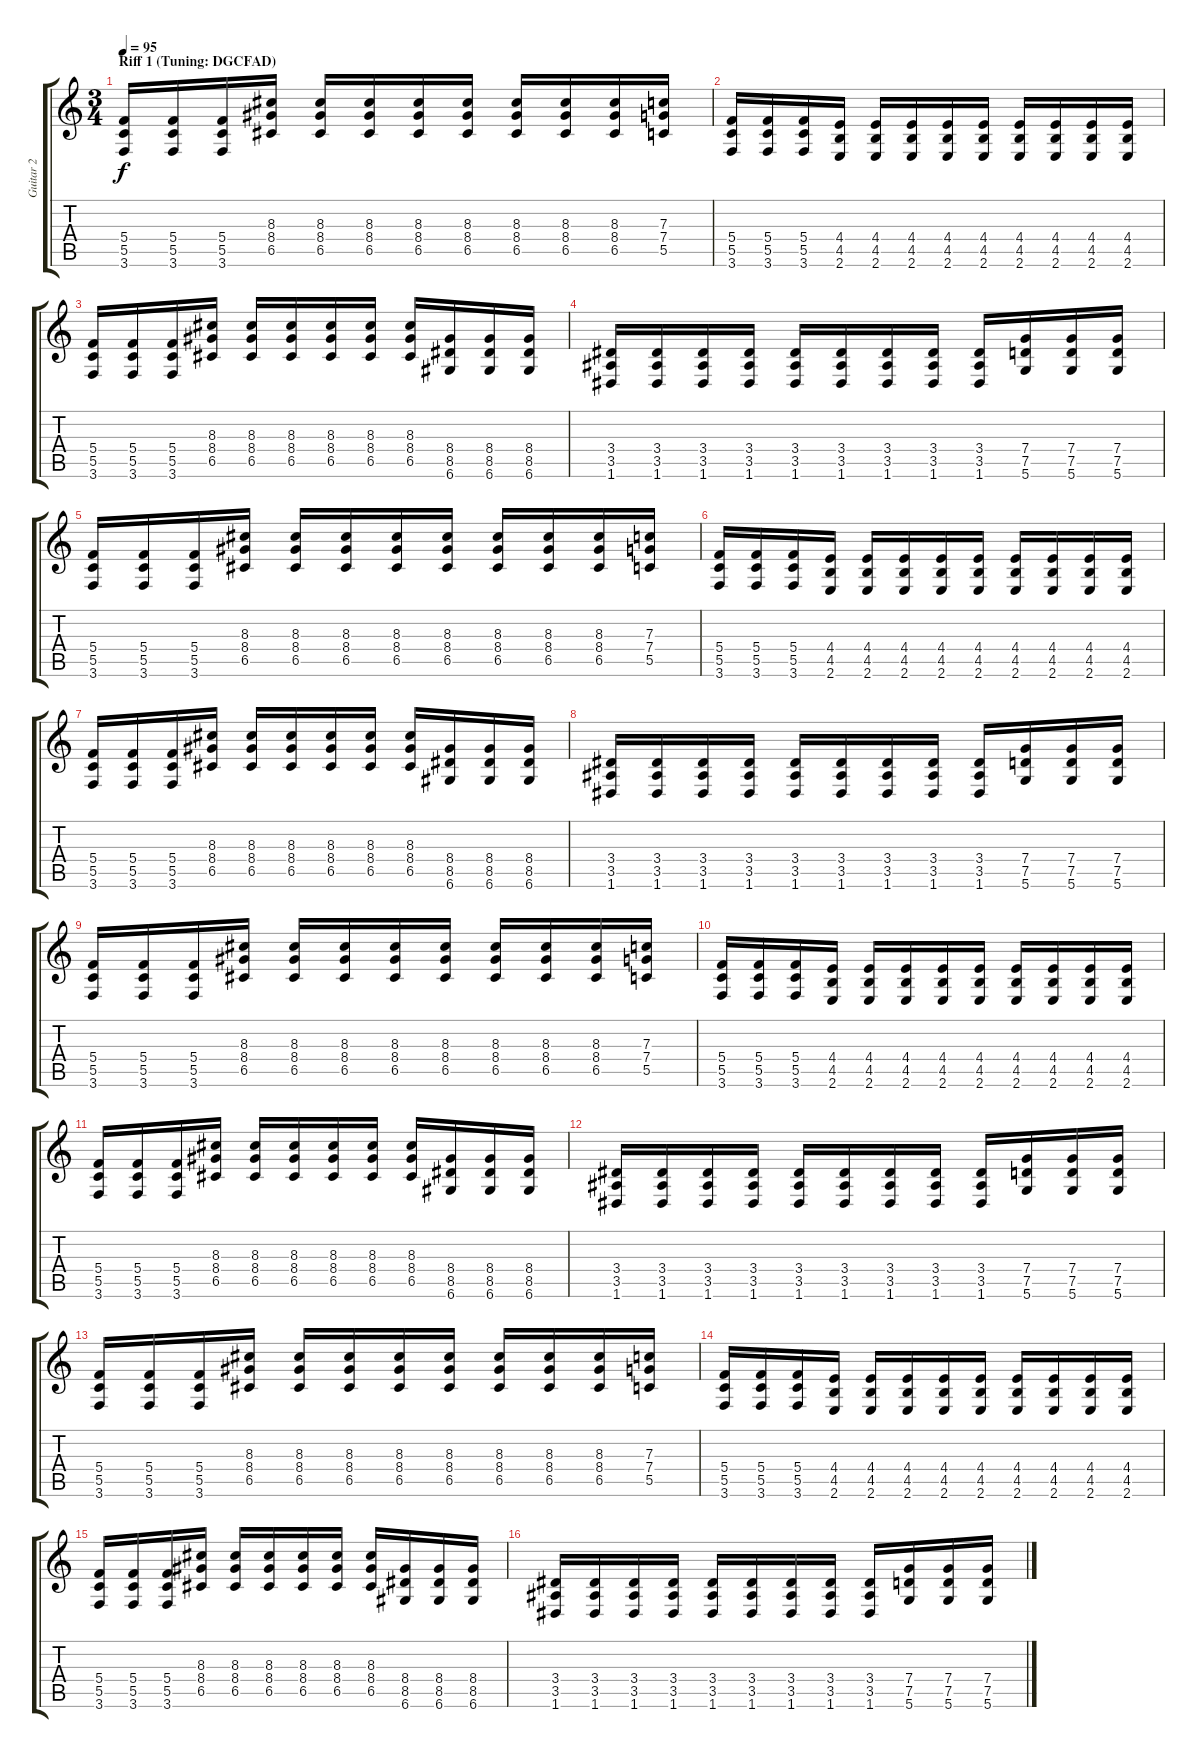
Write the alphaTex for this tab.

\track ("Guitar 2" "Guitar 2") {instrument overdrivenguitar}
\staff {score tabs}
\tuning (D4 A3 F3 C3 G2 D2) {hide}
\ts (3 4)
\section ("" "Riff 1 (Tuning: DGCFAD)")
\tempo 95
\clef g2
\ks c
(5.4 5.5 3.6).16{dy f instrument overdrivenguitar} (5.4 5.5 3.6).16 (5.4 5.5 3.6).16 (8.3 8.4 6.5).16 (8.3 8.4 6.5).16 (8.3 8.4 6.5).16 (8.3 8.4 6.5).16 (8.3 8.4 6.5).16 (8.3 8.4 6.5).16 (8.3 8.4 6.5).16 (8.3 8.4 6.5).16 (7.3 7.4 5.5).16 |
(5.4 5.5 3.6).16 (5.4 5.5 3.6).16 (5.4 5.5 3.6).16 (4.4 4.5 2.6).16 (4.4 4.5 2.6).16 (4.4 4.5 2.6).16 (4.4 4.5 2.6).16 (4.4 4.5 2.6).16 (4.4 4.5 2.6).16 (4.4 4.5 2.6).16 (4.4 4.5 2.6).16 (4.4 4.5 2.6).16 |
(5.4 5.5 3.6).16 (5.4 5.5 3.6).16 (5.4 5.5 3.6).16 (8.3 8.4 6.5).16 (8.3 8.4 6.5).16 (8.3 8.4 6.5).16 (8.3 8.4 6.5).16 (8.3 8.4 6.5).16 (8.3 8.4 6.5).16 (8.4 8.5 6.6).16 (8.4 8.5 6.6).16 (8.4 8.5 6.6).16 |
(3.4 3.5 1.6).16 (3.4 3.5 1.6).16 (3.4 3.5 1.6).16 (3.4 3.5 1.6).16 (3.4 3.5 1.6).16 (3.4 3.5 1.6).16 (3.4 3.5 1.6).16 (3.4 3.5 1.6).16 (3.4 3.5 1.6).16 (7.4 7.5 5.6).16 (7.4 7.5 5.6).16 (7.4 7.5 5.6).16 |
(5.4 5.5 3.6).16 (5.4 5.5 3.6).16 (5.4 5.5 3.6).16 (8.3 8.4 6.5).16 (8.3 8.4 6.5).16 (8.3 8.4 6.5).16 (8.3 8.4 6.5).16 (8.3 8.4 6.5).16 (8.3 8.4 6.5).16 (8.3 8.4 6.5).16 (8.3 8.4 6.5).16 (7.3 7.4 5.5).16 |
(5.4 5.5 3.6).16 (5.4 5.5 3.6).16 (5.4 5.5 3.6).16 (4.4 4.5 2.6).16 (4.4 4.5 2.6).16 (4.4 4.5 2.6).16 (4.4 4.5 2.6).16 (4.4 4.5 2.6).16 (4.4 4.5 2.6).16 (4.4 4.5 2.6).16 (4.4 4.5 2.6).16 (4.4 4.5 2.6).16 |
(5.4 5.5 3.6).16 (5.4 5.5 3.6).16 (5.4 5.5 3.6).16 (8.3 8.4 6.5).16 (8.3 8.4 6.5).16 (8.3 8.4 6.5).16 (8.3 8.4 6.5).16 (8.3 8.4 6.5).16 (8.3 8.4 6.5).16 (8.4 8.5 6.6).16 (8.4 8.5 6.6).16 (8.4 8.5 6.6).16 |
(3.4 3.5 1.6).16 (3.4 3.5 1.6).16 (3.4 3.5 1.6).16 (3.4 3.5 1.6).16 (3.4 3.5 1.6).16 (3.4 3.5 1.6).16 (3.4 3.5 1.6).16 (3.4 3.5 1.6).16 (3.4 3.5 1.6).16 (7.4 7.5 5.6).16 (7.4 7.5 5.6).16 (7.4 7.5 5.6).16 |
(5.4 5.5 3.6).16 (5.4 5.5 3.6).16 (5.4 5.5 3.6).16 (8.3 8.4 6.5).16 (8.3 8.4 6.5).16 (8.3 8.4 6.5).16 (8.3 8.4 6.5).16 (8.3 8.4 6.5).16 (8.3 8.4 6.5).16 (8.3 8.4 6.5).16 (8.3 8.4 6.5).16 (7.3 7.4 5.5).16 |
(5.4 5.5 3.6).16 (5.4 5.5 3.6).16 (5.4 5.5 3.6).16 (4.4 4.5 2.6).16 (4.4 4.5 2.6).16 (4.4 4.5 2.6).16 (4.4 4.5 2.6).16 (4.4 4.5 2.6).16 (4.4 4.5 2.6).16 (4.4 4.5 2.6).16 (4.4 4.5 2.6).16 (4.4 4.5 2.6).16 |
(5.4 5.5 3.6).16 (5.4 5.5 3.6).16 (5.4 5.5 3.6).16 (8.3 8.4 6.5).16 (8.3 8.4 6.5).16 (8.3 8.4 6.5).16 (8.3 8.4 6.5).16 (8.3 8.4 6.5).16 (8.3 8.4 6.5).16 (8.4 8.5 6.6).16 (8.4 8.5 6.6).16 (8.4 8.5 6.6).16 |
(3.4 3.5 1.6).16 (3.4 3.5 1.6).16 (3.4 3.5 1.6).16 (3.4 3.5 1.6).16 (3.4 3.5 1.6).16 (3.4 3.5 1.6).16 (3.4 3.5 1.6).16 (3.4 3.5 1.6).16 (3.4 3.5 1.6).16 (7.4 7.5 5.6).16 (7.4 7.5 5.6).16 (7.4 7.5 5.6).16 |
(5.4 5.5 3.6).16 (5.4 5.5 3.6).16 (5.4 5.5 3.6).16 (8.3 8.4 6.5).16 (8.3 8.4 6.5).16 (8.3 8.4 6.5).16 (8.3 8.4 6.5).16 (8.3 8.4 6.5).16 (8.3 8.4 6.5).16 (8.3 8.4 6.5).16 (8.3 8.4 6.5).16 (7.3 7.4 5.5).16 |
(5.4 5.5 3.6).16 (5.4 5.5 3.6).16 (5.4 5.5 3.6).16 (4.4 4.5 2.6).16 (4.4 4.5 2.6).16 (4.4 4.5 2.6).16 (4.4 4.5 2.6).16 (4.4 4.5 2.6).16 (4.4 4.5 2.6).16 (4.4 4.5 2.6).16 (4.4 4.5 2.6).16 (4.4 4.5 2.6).16 |
(5.4 5.5 3.6).16 (5.4 5.5 3.6).16 (5.4 5.5 3.6).16 (8.3 8.4 6.5).16 (8.3 8.4 6.5).16 (8.3 8.4 6.5).16 (8.3 8.4 6.5).16 (8.3 8.4 6.5).16 (8.3 8.4 6.5).16 (8.4 8.5 6.6).16 (8.4 8.5 6.6).16 (8.4 8.5 6.6).16 |
(3.4 3.5 1.6).16 (3.4 3.5 1.6).16 (3.4 3.5 1.6).16 (3.4 3.5 1.6).16 (3.4 3.5 1.6).16 (3.4 3.5 1.6).16 (3.4 3.5 1.6).16 (3.4 3.5 1.6).16 (3.4 3.5 1.6).16 (7.4 7.5 5.6).16 (7.4 7.5 5.6).16 (7.4 7.5 5.6).16
